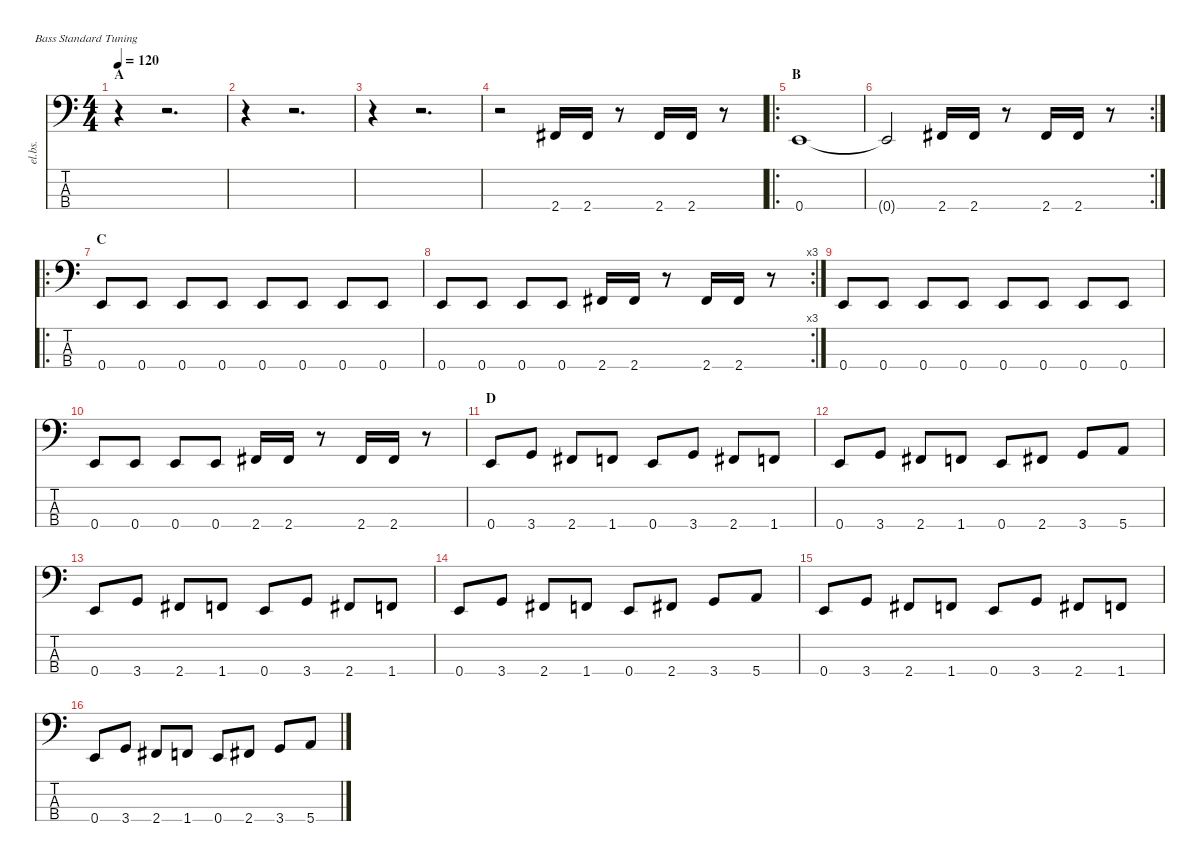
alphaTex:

\defaultSystemsLayout 4
\hideDynamics
\bracketExtendMode nobrackets
\track ("Bass" "el.bs.") {instrument electricbassfinger}
\staff {score tabs}
\tuning (G2 D2 A1 E1)
\ts (4 4)
\section ("" "A")
\tempo 120
\clef f4
\ks c
r.4{dy f instrument electricbassfinger} r.2{d} |
r.4 r.2{d} |
r.4 r.2{d} |
r.2 2.4{acc #}.16 2.4{acc #}.16 r.8 2.4{acc #}.16 2.4{acc #}.16 r.8 |
\ro
\section ("" "B")
0.4.1 |
\rc 2
0.4{t}.2 2.4{acc #}.16 2.4{acc #}.16 r.8 2.4{acc #}.16 2.4{acc #}.16 r.8 |
\ro
\section ("" "C")
0.4.8 0.4.8 0.4.8 0.4.8 0.4.8 0.4.8 0.4.8 0.4.8 |
\rc 3
0.4.8 0.4.8 0.4.8 0.4.8 2.4{acc #}.16 2.4{acc #}.16 r.8 2.4{acc #}.16 2.4{acc #}.16 r.8 |
0.4.8 0.4.8 0.4.8 0.4.8 0.4.8 0.4.8 0.4.8 0.4.8 |
0.4.8 0.4.8 0.4.8 0.4.8 2.4{acc #}.16 2.4{acc #}.16 r.8 2.4{acc #}.16 2.4{acc #}.16 r.8 |
\section ("" "D")
0.4.8 3.4.8 2.4{acc #}.8 1.4.8 0.4.8 3.4.8 2.4{acc #}.8 1.4.8 |
0.4.8 3.4.8 2.4{acc #}.8 1.4.8 0.4.8 2.4{acc #}.8 3.4.8 5.4.8 |
0.4.8 3.4.8 2.4{acc #}.8 1.4.8 0.4.8 3.4.8 2.4{acc #}.8 1.4.8 |
0.4.8 3.4.8 2.4{acc #}.8 1.4.8 0.4.8 2.4{acc #}.8 3.4.8 5.4.8 |
0.4.8 3.4.8 2.4{acc #}.8 1.4.8 0.4.8 3.4.8 2.4{acc #}.8 1.4.8 |
0.4.8 3.4.8 2.4{acc #}.8 1.4.8 0.4.8 2.4{acc #}.8 3.4.8 5.4.8
